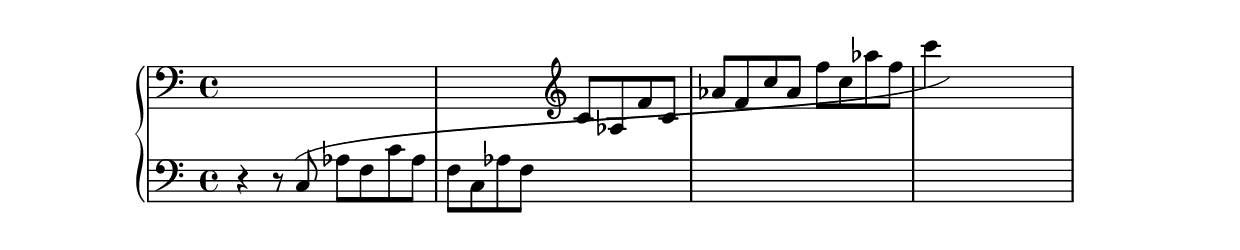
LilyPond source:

%%  Do not edit this file; it is auto-generated from LSR!
\version "2.10.12"

\header { texidoc = "
In extreme cases, you can resort to setting the 
    @code{control-points} of a slur manually, althout it involves 
    a lot of trial and error. Be sure to force line breaks at both sides,
since
    different horizontal spacing will require rearrangement of the
    slur. 
" }

\score {
     \new PianoStaff
    <<
	\context Staff = "up" {
	    \clef bass
	    s1 * 4
	} 
	\context Staff = "down" \relative c <<
	    s1*4
	    {
	    \clef bass
	    r4 r8
	    \once\override Slur  #'extra-offset = #'(0 . 6)
	    \once\override Slur  #'control-points =
	    #'((0 . -4) (2 . 0) (60 . 0) (63 . 4))
	    c8( as' f c' as

	    % line breaks will mess up this example  
	    \noBreak
	    f c as' f
	    \change Staff = up
	    \clef treble
	    c' as f' c
    	    \noBreak
	    as' f c' as
	    f' c as' f c'4)
	}>>
    >>
    \layout {  }
}


